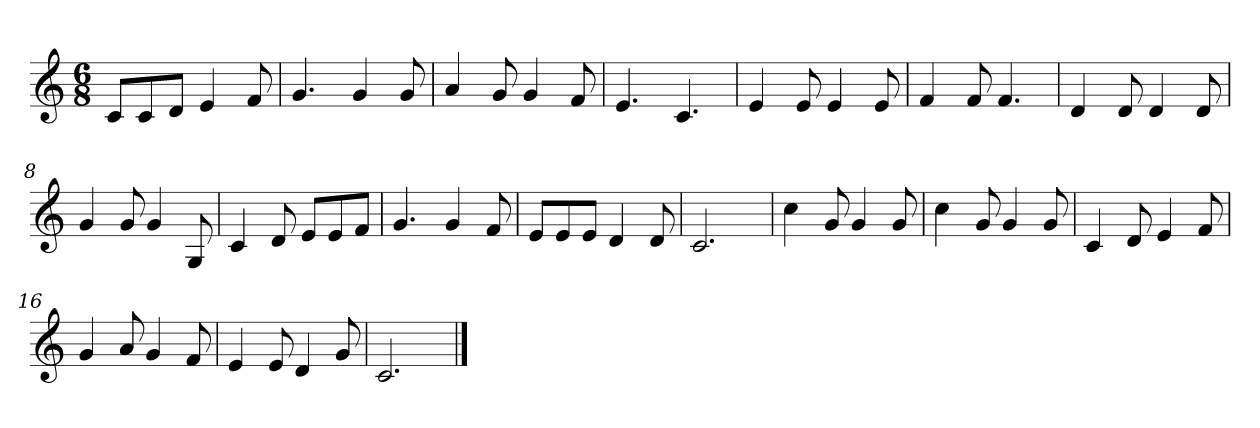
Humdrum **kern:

**kern
*part1
*staff1
*k[]
*M6/8
*MM120
=1
8cL
8c
8dJ
4e
8f
=2
4.g
4g
8g
=3
4a
8g
4g
8f
=4
4.e
4.c
=5
4e
8e
4e
8e
=6
4f
8f
4.f
=7
4d
8d
4d
8d
=8
4g
8g
4g
8G
=9
4c
8d
8eL
8e
8fJ
=10
4.g
4g
8f
=11
8eL
8e
8eJ
4d
8d
=12
2.c
=13
4cc
8g
4g
8g
=14
4cc
8g
4g
8g
=15
4c
8d
4e
8f
=16
4g
8a
4g
8f
=17
4e
8e
4d
8g
=18
2.c
==
*-
